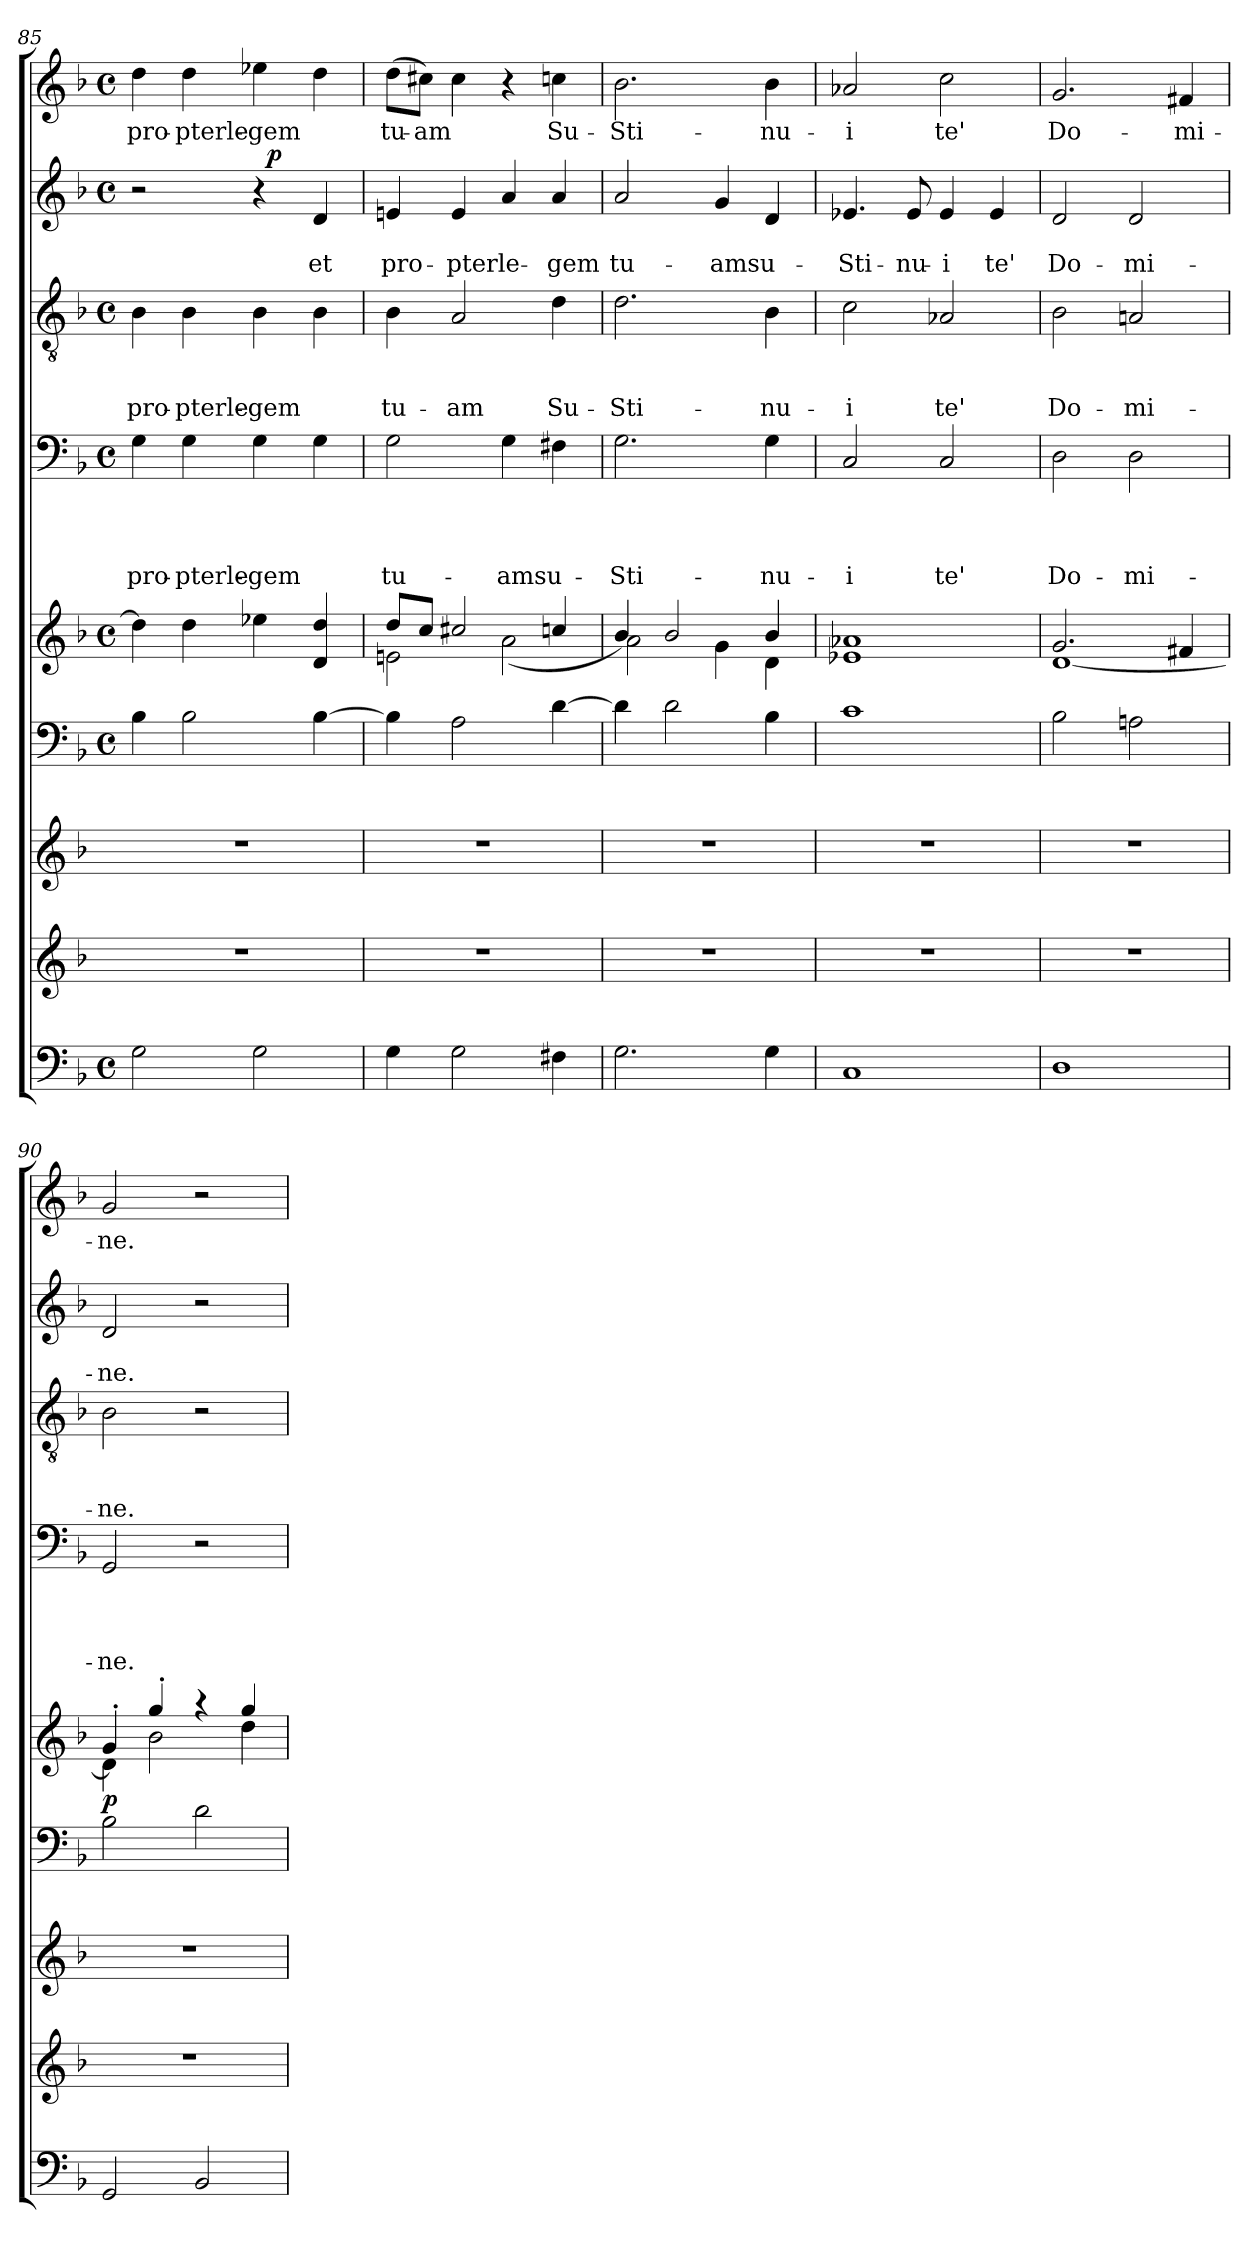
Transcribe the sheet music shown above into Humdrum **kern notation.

**kern	**kern	**kern	**kern	**kern	**dynam	**kern	**text	**text	**text	**text	**kern	**text	**text	**text	**kern	**text	**text	**dynam	**kern	**text
*part8	*part7	*part6	*part5	*part5	*part5	*part4	*part4	*part4	*part4	*part4	*part3	*part3	*part3	*part3	*part2	*part2	*part2	*part2	*part1	*part1
*staff9	*staff8	*staff7	*staff6	*staff5	*staff5/6	*staff4	*staff4	*staff4	*staff4	*staff4	*staff3	*staff3	*staff3	*staff3	*staff2	*staff2	*staff2	*staff2	*staff1	*staff1
*clefF4	*clefG2	*clefG2	*clefF4	*clefG2	*	*clefF4	*	*	*	*	*clefGv2	*	*	*	*clefG2	*	*	*	*clefG2	*
*k[b-]	*k[b-]	*k[b-]	*k[b-]	*k[b-]	*	*k[b-]	*	*	*	*	*k[b-]	*	*	*	*k[b-]	*	*	*	*k[b-]	*
*F:	*F:	*F:	*F:	*F:	*	*F:	*	*	*	*	*F:	*	*	*	*F:	*	*	*	*F:	*
*M4/4	*	*	*M4/4	*M4/4	*	*M4/4	*	*	*	*	*M4/4	*	*	*	*M4/4	*	*	*	*M4/4	*
*met(c)	*	*	*met(c)	*met(c)	*	*met(c)	*	*	*	*	*met(c)	*	*	*	*met(c)	*	*	*	*met(c)	*
=85	=85	=85	=85	=85	=85	=85	=85	=85	=85	=85	=85	=85	=85	=85	=85	=85	=85	=85	=85	=85
!	!	!	!	!	!	!	!	!	!	!LO:LY:b	!	!	!	!LO:LY:b	!	!	!	!	!	!LO:LY:b
*	*	*	*	*	*	*	*	*	*	*	*	*	*	*	*^	*	*	*	*	*
2G\	1r	1r	4B-\	4dd\]	.	4G\	.	.	.	pro-	4B-\	.	.	pro-	2r	2ryy	.	.	.	4dd\	pro-
!	!	!	!	!	!	!	!	!	!	!LO:LY:b	!	!	!	!LO:LY:b	!	!	!	!	!	!	!LO:LY:b
.	.	.	2B-\	4dd\	.	4G\	.	.	.	-pterle-	4B-\	.	.	-pterle-	.	.	.	.	.	4dd\	-pterle-
!	!	!	!	!	!	!	!	!	!	!LO:LY:b	!	!	!	!LO:LY:b	!	!	!	!	!	!	!LO:LY:b
2G\	.	.	.	4ee-X\	.	4G\	.	.	.	-gem	4B-\	.	.	-gem	4r	32ryy	.	.	.	4ee-X\	-gem
!	!	!	!	!	!	!	!	!	!	!	!	!	!	!	!	!	!	!	!LO:DY:a	!	!
.	.	.	.	.	.	.	.	.	.	.	.	.	.	.	.	4...ryy	.	.	p	.	.
!	!	!	!	!	!	!	!	!	!	!	!	!	!	!	!	!	!	!LO:LY:b	!	!	!
.	.	.	[>4B-\	4d/ 4dd/	.	4G\	.	.	.	.	4B-\	.	.	.	4d/	.	.	et	.	4dd\	.
=86	=86	=86	=86	=86	=86	=86	=86	=86	=86	=86	=86	=86	=86	=86	=86	=86	=86	=86	=86	=86	=86
*	*	*	*	*^	*	*	*	*	*	*	*	*	*	*	*	*	*	*	*	*	*
!	!	!	!	!	!	!	!	!	!	!	!LO:LY:b	!	!	!	!LO:LY:b	!	!	!	!LO:LY:b	!	!	!LO:LY:b
*	*	*	*	*	*	*	*	*	*	*	*	*	*	*	*	*v	*v	*	*	*	*	*
4G\	1r	1r	4B-\]	8dd/L	2en\	.	2G\	.	.	.	tu-	4B-\	.	.	tu-	4en/	.	pro-	.	(>8dd\L	tu-
!	!	!	!	!	!	!	!	!	!	!	!	!	!	!	!	!	!	!	!	!	!LO:LY:b
.	.	.	.	8cc/J	.	.	.	.	.	.	.	.	.	.	.	.	.	.	.	8cc#X\J)	-am
!	!	!	!	!	!	!	!	!	!	!	!	!	!	!	!LO:LY:b	!	!	!LO:LY:b	!	!	!
2G\	.	.	2A\	2cc#X/	.	.	.	.	.	.	.	2A/	.	.	-am	4e/	.	-pterle-	.	4cc#\	.
!	!	!	!	!	!	!	!	!	!	!	!LO:LY:b	!	!	!	!	!	!	!	!	!	!
.	.	.	.	.	(<2a\	.	4G\	.	.	.	-amsu-	.	.	.	.	4a/	.	.	.	4r	.
!	!	!	!	!	!	!	!	!	!	!	!	!	!	!	!LO:LY:b	!	!	!LO:LY:b	!	!	!LO:LY:b
4F#X\	.	.	[>4d\	4ccn/	.	.	4F#X\	.	.	.	.	4d\	.	.	Su-	4a/	.	-gem	.	4ccn\	Su-
=87	=87	=87	=87	=87	=87	=87	=87	=87	=87	=87	=87	=87	=87	=87	=87	=87	=87	=87	=87	=87	=87
!	!	!	!	!	!	!	!	!	!	!	!LO:LY:b	!	!	!	!LO:LY:b	!	!	!LO:LY:b	!	!	!LO:LY:b
2.G\	1r	1r	4d\]	4b-/)	2a\	.	2.G\	.	.	.	-Sti-	2.d\	.	.	-Sti-	2a/	.	tu-	.	2.b-\	-Sti-
.	.	.	2d\	2b-/	.	.	.	.	.	.	.	.	.	.	.	.	.	.	.	.	.
!	!	!	!	!	!	!	!	!	!	!	!	!	!	!	!	!	!	!LO:LY:b	!	!	!
.	.	.	.	.	4g\	.	.	.	.	.	.	.	.	.	.	4g/	.	-amsu-	.	.	.
!	!	!	!	!	!	!	!	!	!	!	!LO:LY:b	!	!	!	!LO:LY:b	!	!	!	!	!	!LO:LY:b
4G\	.	.	4B-\	4b-/	4d\	.	4G\	.	.	.	-nu-	4B-\	.	.	-nu-	4d/	.	.	.	4b-\	-nu-
=88	=88	=88	=88	=88	=88	=88	=88	=88	=88	=88	=88	=88	=88	=88	=88	=88	=88	=88	=88	=88	=88
!	!	!	!	!	!	!	!	!	!	!	!LO:LY:b	!	!	!	!LO:LY:b	!	!	!LO:LY:b	!	!	!LO:LY:b
*	*	*	*	*v	*v	*	*	*	*	*	*	*	*	*	*	*	*	*	*	*	*
1C	1r	1r	1c	1e-X 1a-X	.	2C/	.	.	.	-i	2c\	.	.	-i	4.e-X/	.	-Sti-	.	2a-X/	-i
!	!	!	!	!	!	!	!	!	!	!	!	!	!	!	!	!	!LO:LY:b	!	!	!
.	.	.	.	.	.	.	.	.	.	.	.	.	.	.	8e-/	.	-nu-	.	.	.
!	!	!	!	!	!	!	!	!	!	!LO:LY:b	!	!	!	!LO:LY:b	!	!	!LO:LY:b:rj	!	!	!LO:LY:b
.	.	.	.	.	.	2C/	.	.	.	te'	2A-X/	.	.	te'	4e-/	.	-i	.	2cc\	te'
!	!	!	!	!	!	!	!	!	!	!	!	!	!	!	!	!	!LO:LY:b	!	!	!
.	.	.	.	.	.	.	.	.	.	.	.	.	.	.	4e-/	.	te'	.	.	.
!!LO:LB:g=z
=89	=89	=89	=89	=89	=89	=89	=89	=89	=89	=89	=89	=89	=89	=89	=89	=89	=89	=89	=89	=89
*	*	*	*	*^	*	*	*	*	*	*	*	*	*	*	*	*	*	*	*	*
!	!	!	!	!	!	!	!	!	!	!	!LO:LY:b	!	!	!	!LO:LY:b	!	!	!LO:LY:b	!	!	!LO:LY:b
1D	1r	1r	2B-\	2.g/	[<1d	.	2D\	.	.	.	Do-	2B-\	.	.	Do-	2d/	.	Do-	.	2.g/	Do-
!	!	!	!	!	!	!	!	!	!	!	!LO:LY:b	!	!	!	!LO:LY:b	!	!	!LO:LY:b	!	!	!
.	.	.	2An\	.	.	.	2D\	.	.	.	-mi-	2An/	.	.	-mi-	2d/	.	-mi-	.	.	.
!	!	!	!	!	!	!	!	!	!	!	!	!	!	!	!	!	!	!	!	!	!LO:LY:b
.	.	.	.	4f#X/	.	.	.	.	.	.	.	.	.	.	.	.	.	.	.	4f#X/	-mi-
=90	=90	=90	=90	=90	=90	=90	=90	=90	=90	=90	=90	=90	=90	=90	=90	=90	=90	=90	=90	=90	=90
!	!	!	!	!	!	!LO:DY:a=2	!	!	!	!	!LO:LY:b	!	!	!	!LO:LY:b	!	!	!LO:LY:b	!	!	!LO:LY:b
2GG/	1r	1r	2B-\	4g'>/	4d\]	p	2GG/	.	.	.	-ne.	2B-\	.	.	-ne.	2d/	.	-ne.	.	2g/	-ne.
.	.	.	.	4gg'>/	2b-\	.	.	.	.	.	.	.	.	.	.	.	.	.	.	.	.
2BB-/	.	.	2d\	4raa	.	.	2r	.	.	.	.	2r	.	.	.	2r	.	.	.	2r	.
.	.	.	.	4gg/	4dd\	.	.	.	.	.	.	.	.	.	.	.	.	.	.	.	.
*	*	*	*	*v	*v	*	*	*	*	*	*	*	*	*	*	*	*	*	*	*	*
=	=	=	=	=	=	=	=	=	=	=	=	=	=	=	=	=	=	=	=	=
*-	*-	*-	*-	*-	*-	*-	*-	*-	*-	*-	*-	*-	*-	*-	*-	*-	*-	*-	*-	*-
